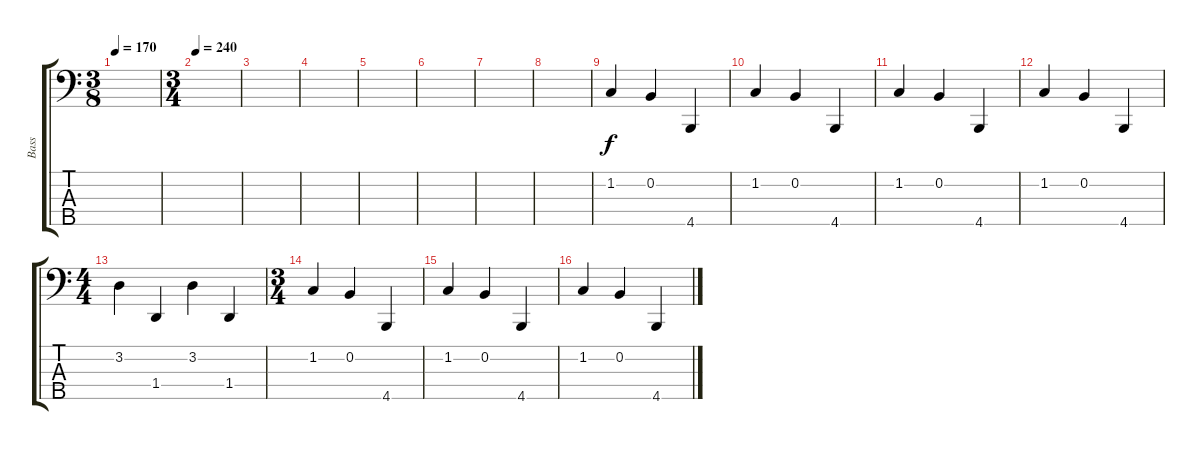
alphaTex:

\track ("Bass" "Bass") {instrument electricbassfinger}
\staff {score tabs}
\tuning (E2 B1 Gb1 Db1 G0) {hide}
\ts (3 8)
\tempo 170
\clef f4
\ks c
|
\ts (3 4)
\tempo 240
|
|
|
|
|
|
|
1.2.4 0.2.4 4.5.4 |
1.2.4 0.2.4 4.5.4 |
1.2.4 0.2.4 4.5.4 |
1.2.4 0.2.4 4.5.4 |
\ts (4 4)
3.2.4 1.4.4 3.2.4 1.4.4 |
\ts (3 4)
1.2.4 0.2.4 4.5.4 |
1.2.4 0.2.4 4.5.4 |
1.2.4 0.2.4 4.5.4
